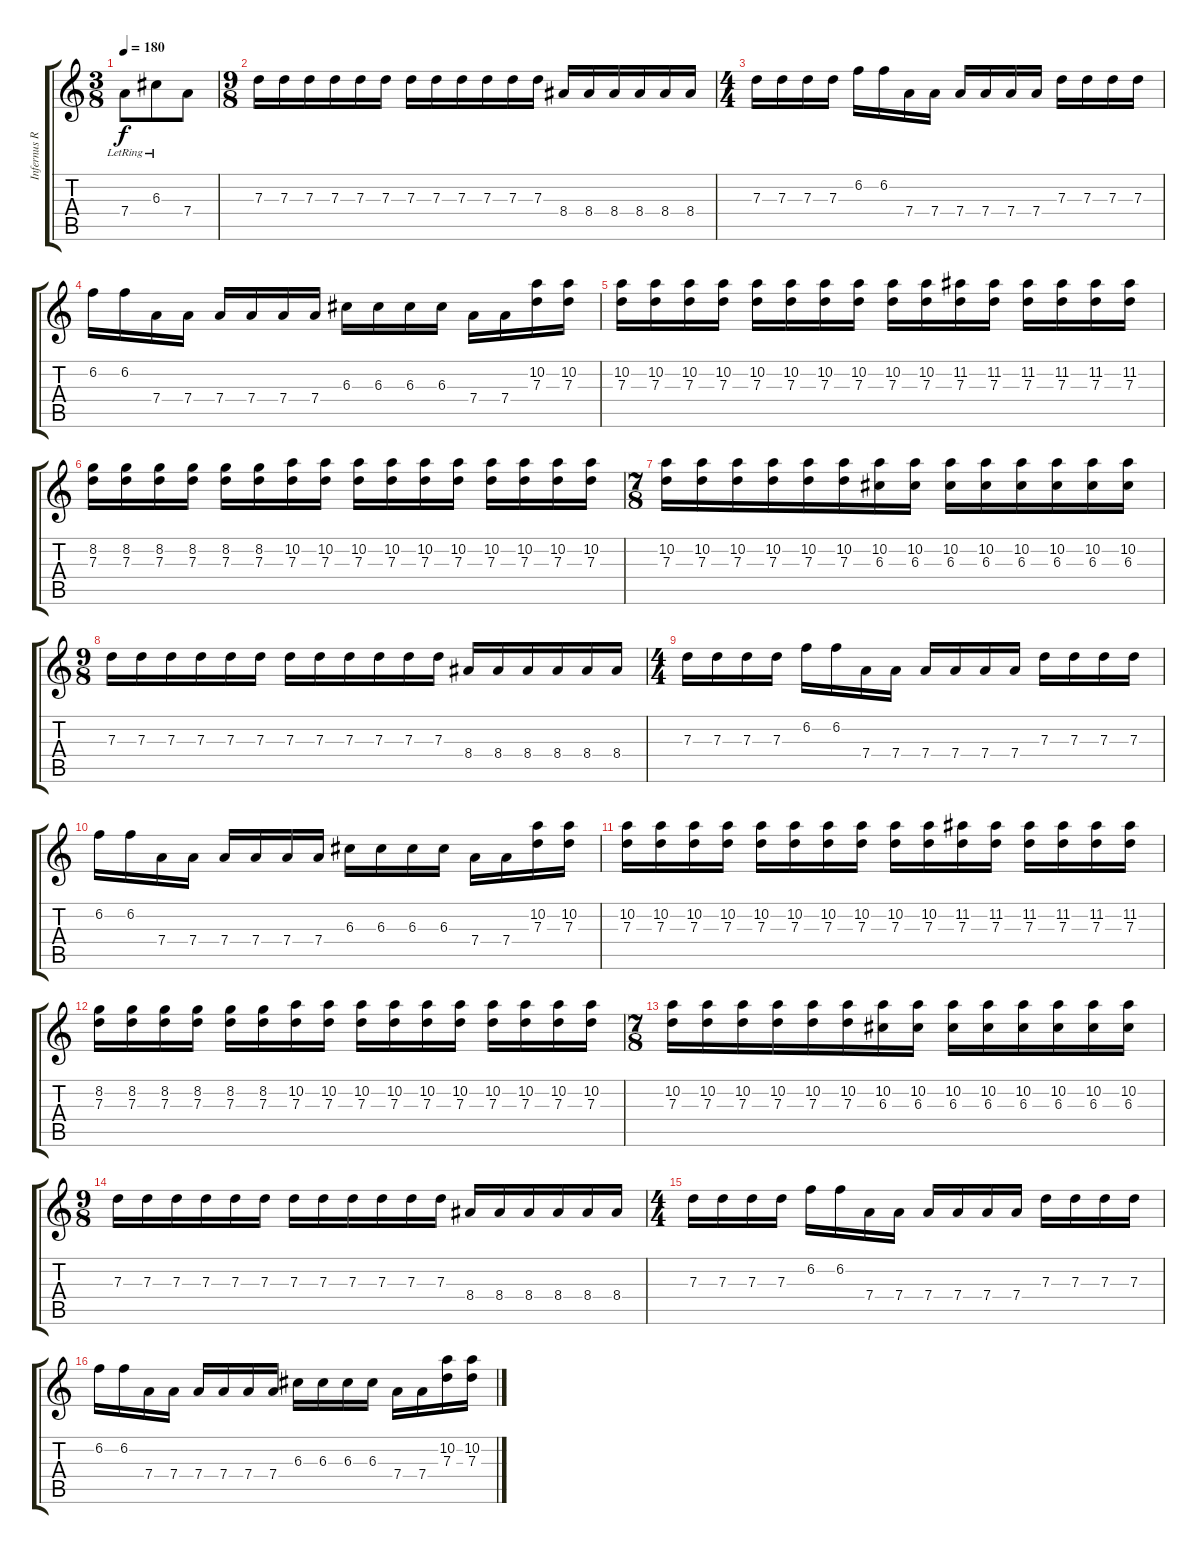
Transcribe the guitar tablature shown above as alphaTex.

\track ("Infernus Rythmn" "Infernus R") {instrument overdrivenguitar}
\staff {score tabs}
\tuning (E4 B3 G3 D3 A2 E2) {hide}
\ts (3 8)
\tempo 180
\clef g2
\ks c
7.4{lr}.8{dy f instrument overdrivenguitar} 6.3{lr}.8 7.4.8 |
\ts (9 8)
7.3.16 7.3.16 7.3.16 7.3.16 7.3.16 7.3.16 7.3.16 7.3.16 7.3.16 7.3.16 7.3.16 7.3.16 8.4.16 8.4.16 8.4.16 8.4.16 8.4.16 8.4.16 |
\ts (4 4)
7.3.16 7.3.16 7.3.16 7.3.16 6.2.16 6.2.16 7.4.16 7.4.16 7.4.16 7.4.16 7.4.16 7.4.16 7.3.16 7.3.16 7.3.16 7.3.16 |
6.2.16 6.2.16 7.4.16 7.4.16 7.4.16 7.4.16 7.4.16 7.4.16 6.3.16 6.3.16 6.3.16 6.3.16 7.4.16 7.4.16 (10.2 7.3).16 (10.2 7.3).16 |
(10.2 7.3).16 (10.2 7.3).16 (10.2 7.3).16 (10.2 7.3).16 (10.2 7.3).16 (10.2 7.3).16 (10.2 7.3).16 (10.2 7.3).16 (10.2 7.3).16 (10.2 7.3).16 (11.2 7.3).16 (11.2 7.3).16 (11.2 7.3).16 (11.2 7.3).16 (11.2 7.3).16 (11.2 7.3).16 |
(8.2 7.3).16 (8.2 7.3).16 (8.2 7.3).16 (8.2 7.3).16 (8.2 7.3).16 (8.2 7.3).16 (10.2 7.3).16 (10.2 7.3).16 (10.2 7.3).16 (10.2 7.3).16 (10.2 7.3).16 (10.2 7.3).16 (10.2 7.3).16 (10.2 7.3).16 (10.2 7.3).16 (10.2 7.3).16 |
\ts (7 8)
(10.2 7.3).16 (10.2 7.3).16 (10.2 7.3).16 (10.2 7.3).16 (10.2 7.3).16 (10.2 7.3).16 (10.2 6.3).16 (10.2 6.3).16 (10.2 6.3).16 (10.2 6.3).16 (10.2 6.3).16 (10.2 6.3).16 (10.2 6.3).16 (10.2 6.3).16 |
\ts (9 8)
7.3.16 7.3.16 7.3.16 7.3.16 7.3.16 7.3.16 7.3.16 7.3.16 7.3.16 7.3.16 7.3.16 7.3.16 8.4.16 8.4.16 8.4.16 8.4.16 8.4.16 8.4.16 |
\ts (4 4)
7.3.16 7.3.16 7.3.16 7.3.16 6.2.16 6.2.16 7.4.16 7.4.16 7.4.16 7.4.16 7.4.16 7.4.16 7.3.16 7.3.16 7.3.16 7.3.16 |
6.2.16 6.2.16 7.4.16 7.4.16 7.4.16 7.4.16 7.4.16 7.4.16 6.3.16 6.3.16 6.3.16 6.3.16 7.4.16 7.4.16 (10.2 7.3).16 (10.2 7.3).16 |
(10.2 7.3).16 (10.2 7.3).16 (10.2 7.3).16 (10.2 7.3).16 (10.2 7.3).16 (10.2 7.3).16 (10.2 7.3).16 (10.2 7.3).16 (10.2 7.3).16 (10.2 7.3).16 (11.2 7.3).16 (11.2 7.3).16 (11.2 7.3).16 (11.2 7.3).16 (11.2 7.3).16 (11.2 7.3).16 |
(8.2 7.3).16 (8.2 7.3).16 (8.2 7.3).16 (8.2 7.3).16 (8.2 7.3).16 (8.2 7.3).16 (10.2 7.3).16 (10.2 7.3).16 (10.2 7.3).16 (10.2 7.3).16 (10.2 7.3).16 (10.2 7.3).16 (10.2 7.3).16 (10.2 7.3).16 (10.2 7.3).16 (10.2 7.3).16 |
\ts (7 8)
(10.2 7.3).16 (10.2 7.3).16 (10.2 7.3).16 (10.2 7.3).16 (10.2 7.3).16 (10.2 7.3).16 (10.2 6.3).16 (10.2 6.3).16 (10.2 6.3).16 (10.2 6.3).16 (10.2 6.3).16 (10.2 6.3).16 (10.2 6.3).16 (10.2 6.3).16 |
\ts (9 8)
7.3.16 7.3.16 7.3.16 7.3.16 7.3.16 7.3.16 7.3.16 7.3.16 7.3.16 7.3.16 7.3.16 7.3.16 8.4.16 8.4.16 8.4.16 8.4.16 8.4.16 8.4.16 |
\ts (4 4)
7.3.16 7.3.16 7.3.16 7.3.16 6.2.16 6.2.16 7.4.16 7.4.16 7.4.16 7.4.16 7.4.16 7.4.16 7.3.16 7.3.16 7.3.16 7.3.16 |
6.2.16 6.2.16 7.4.16 7.4.16 7.4.16 7.4.16 7.4.16 7.4.16 6.3.16 6.3.16 6.3.16 6.3.16 7.4.16 7.4.16 (10.2 7.3).16 (10.2 7.3).16
